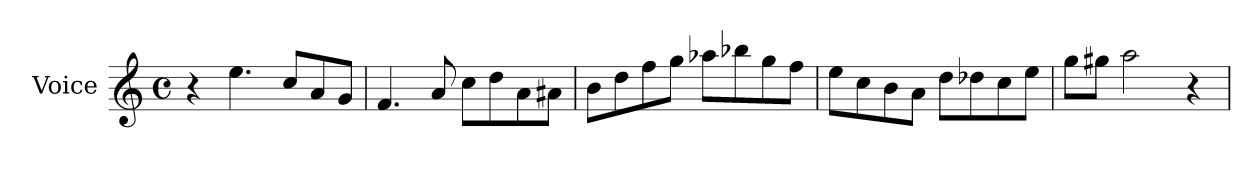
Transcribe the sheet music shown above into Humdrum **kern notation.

**kern
*part1
*staff1
*I"Voice
*I'Voice
*clefG2
*M4/4
*met(c)
=1
4r
4.ee\
8cc/L
8a/
8g/J
=2
4.f/
8a/
8cc\L
8dd\
8a\
8a#X\J
=3
8b\L
8dd\
8ff\
8gg\J
8aa-X\L
8bb-X\
8gg\
8ff\J
=4
8ee\L
8cc\
8b\
8a\J
8dd\L
8dd-X\
8cc\
8ee\J
=5
8gg\L
8gg#X\J
2aa\
4r
=
*-
